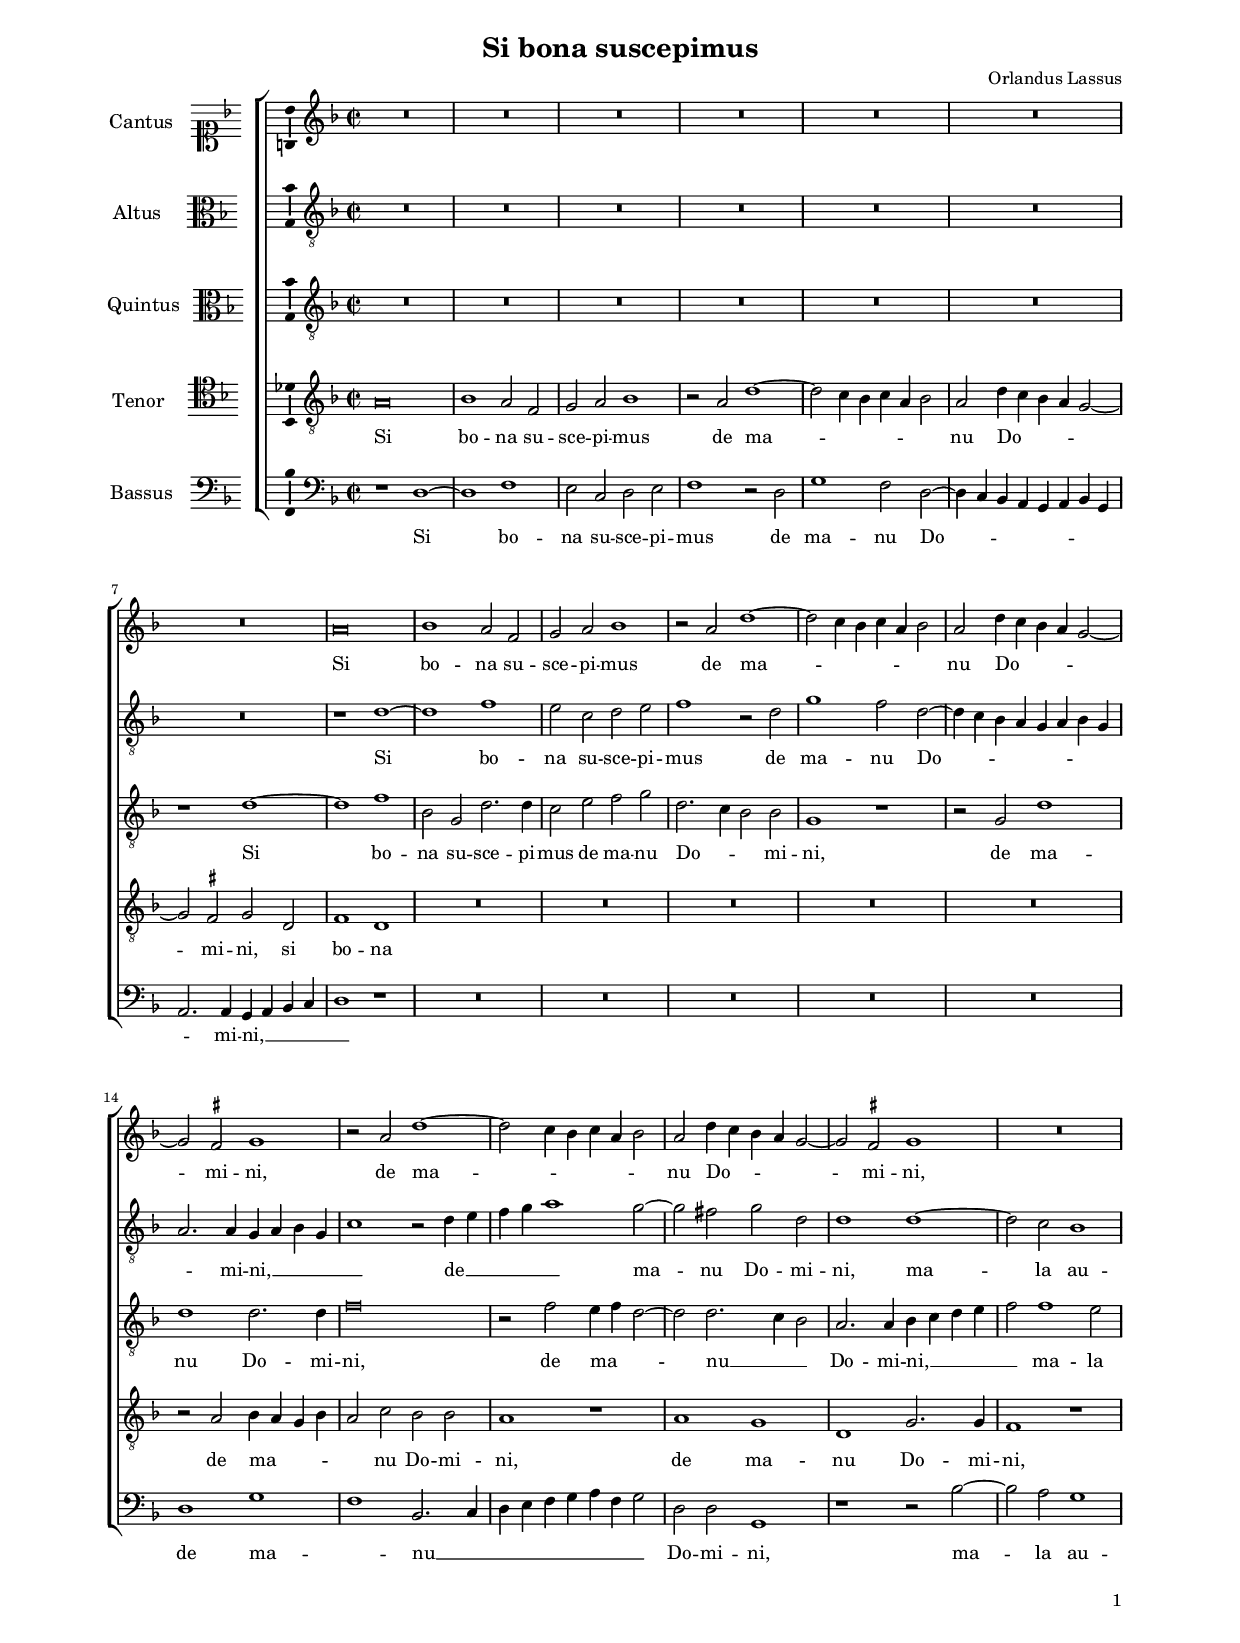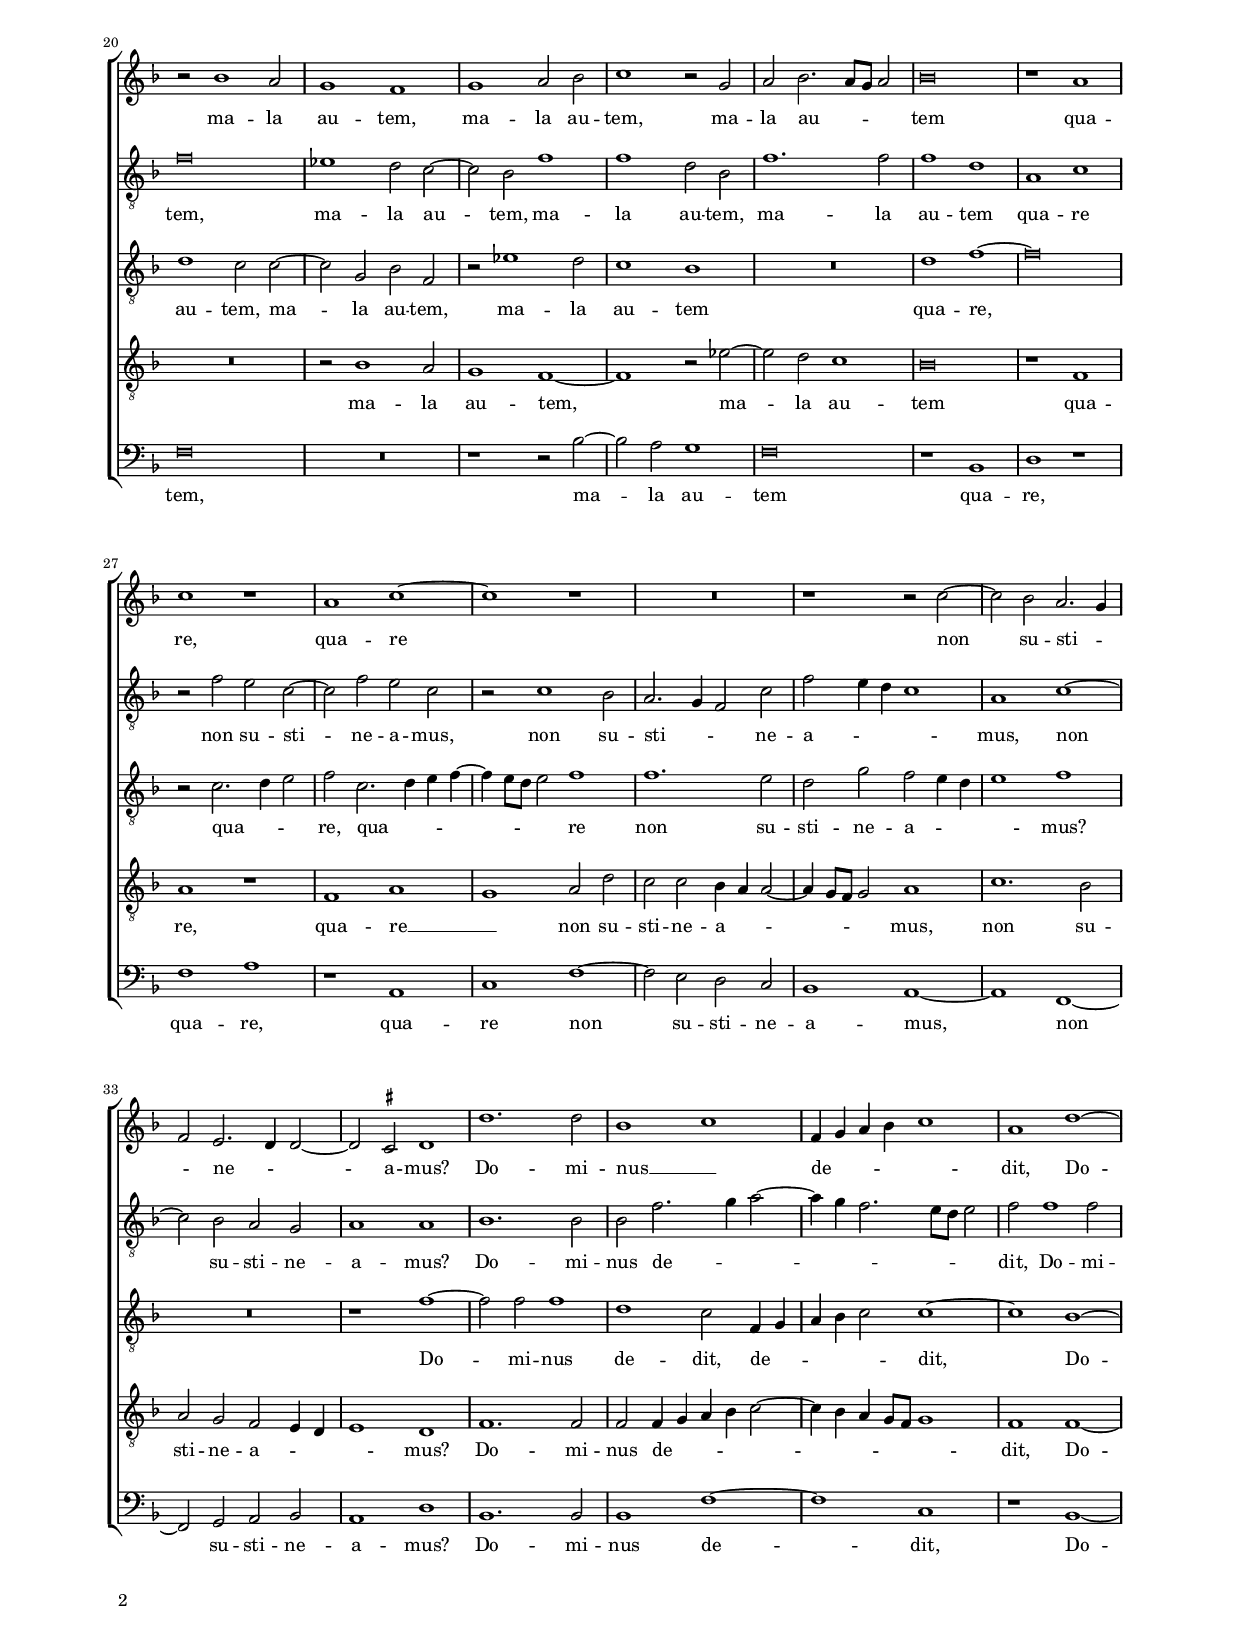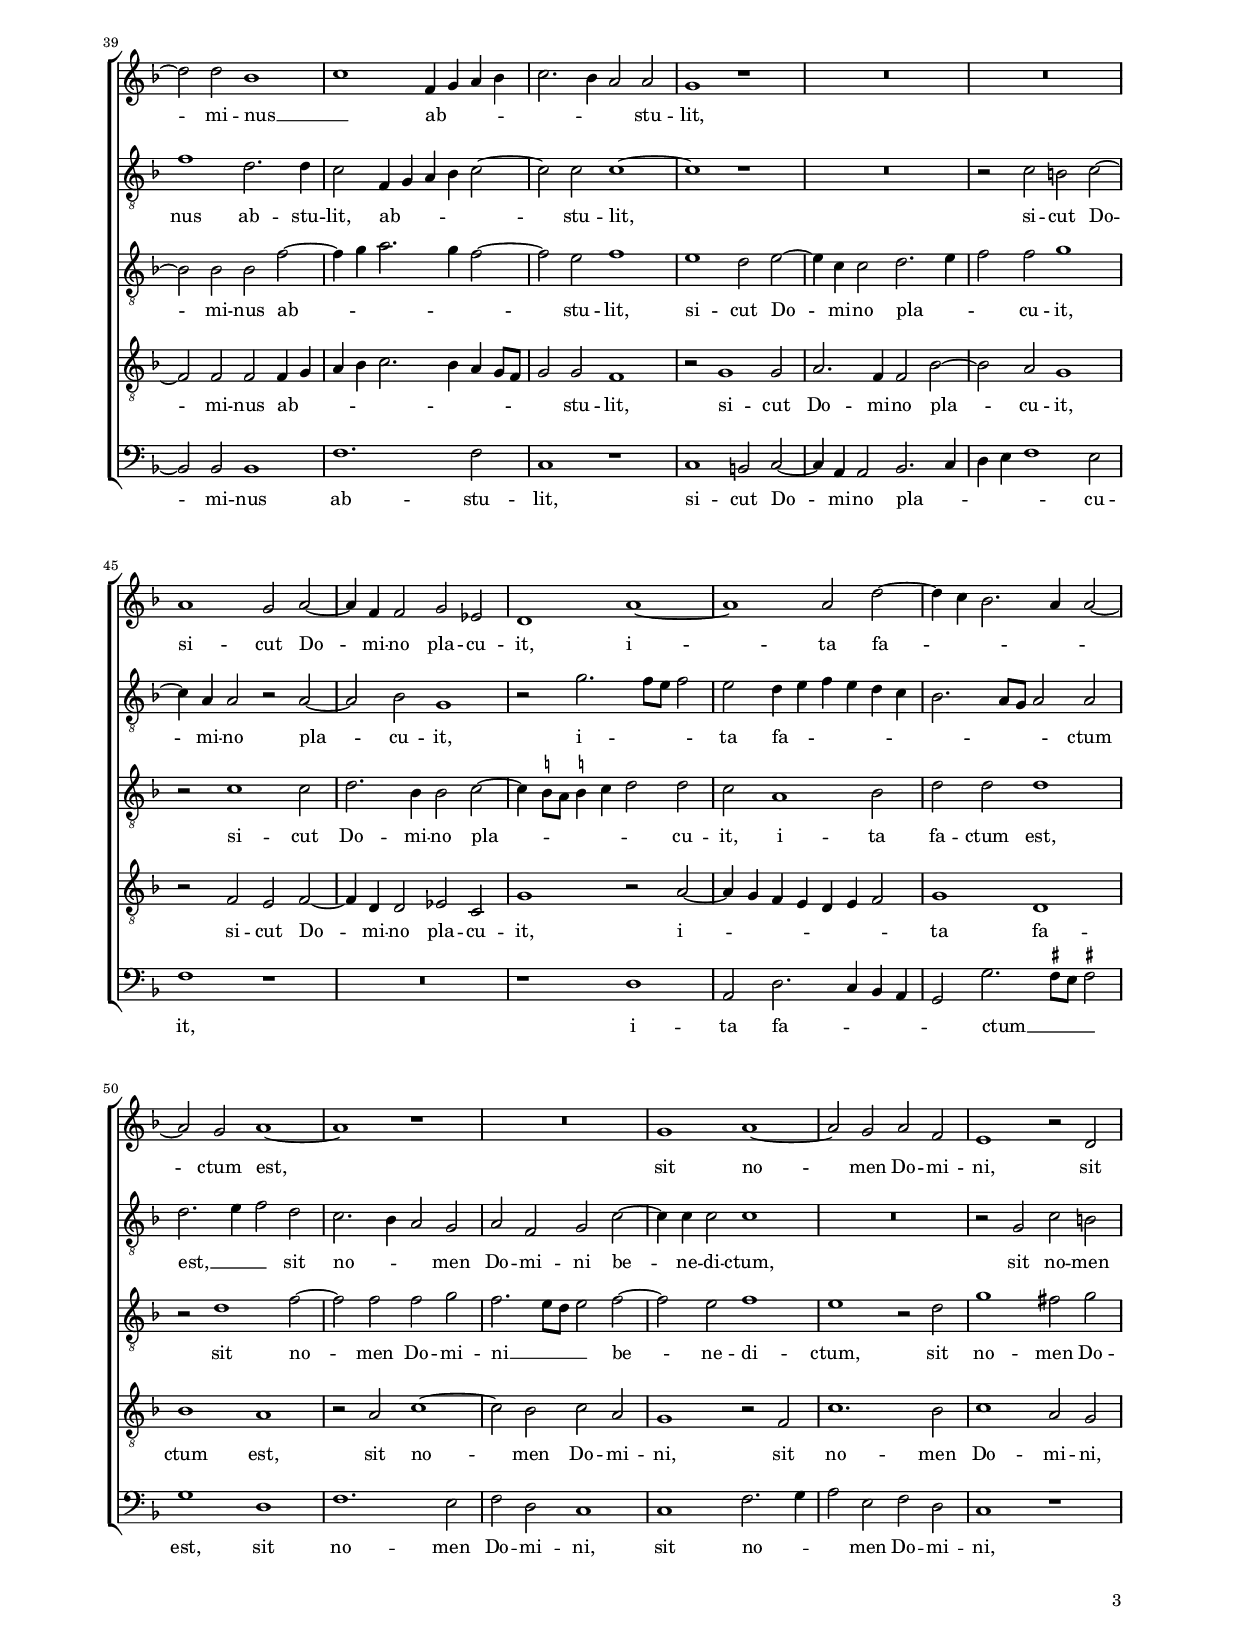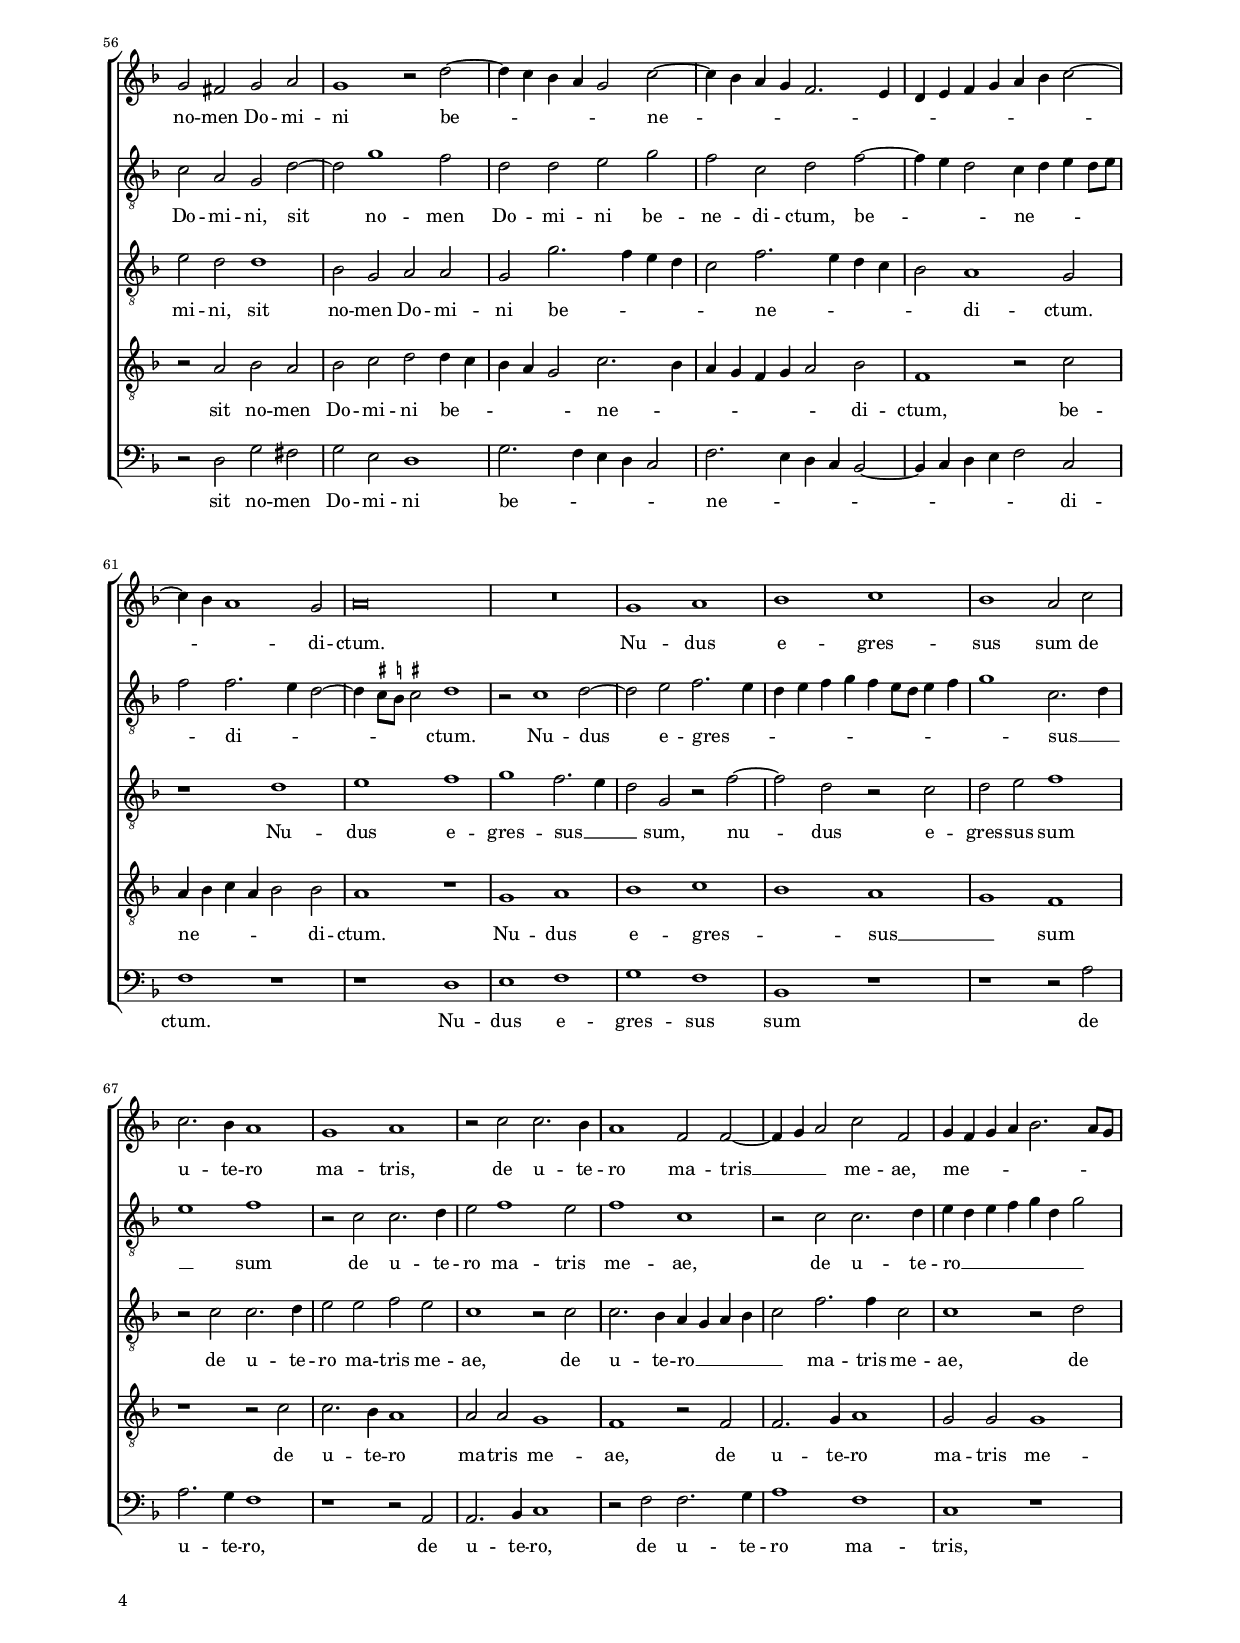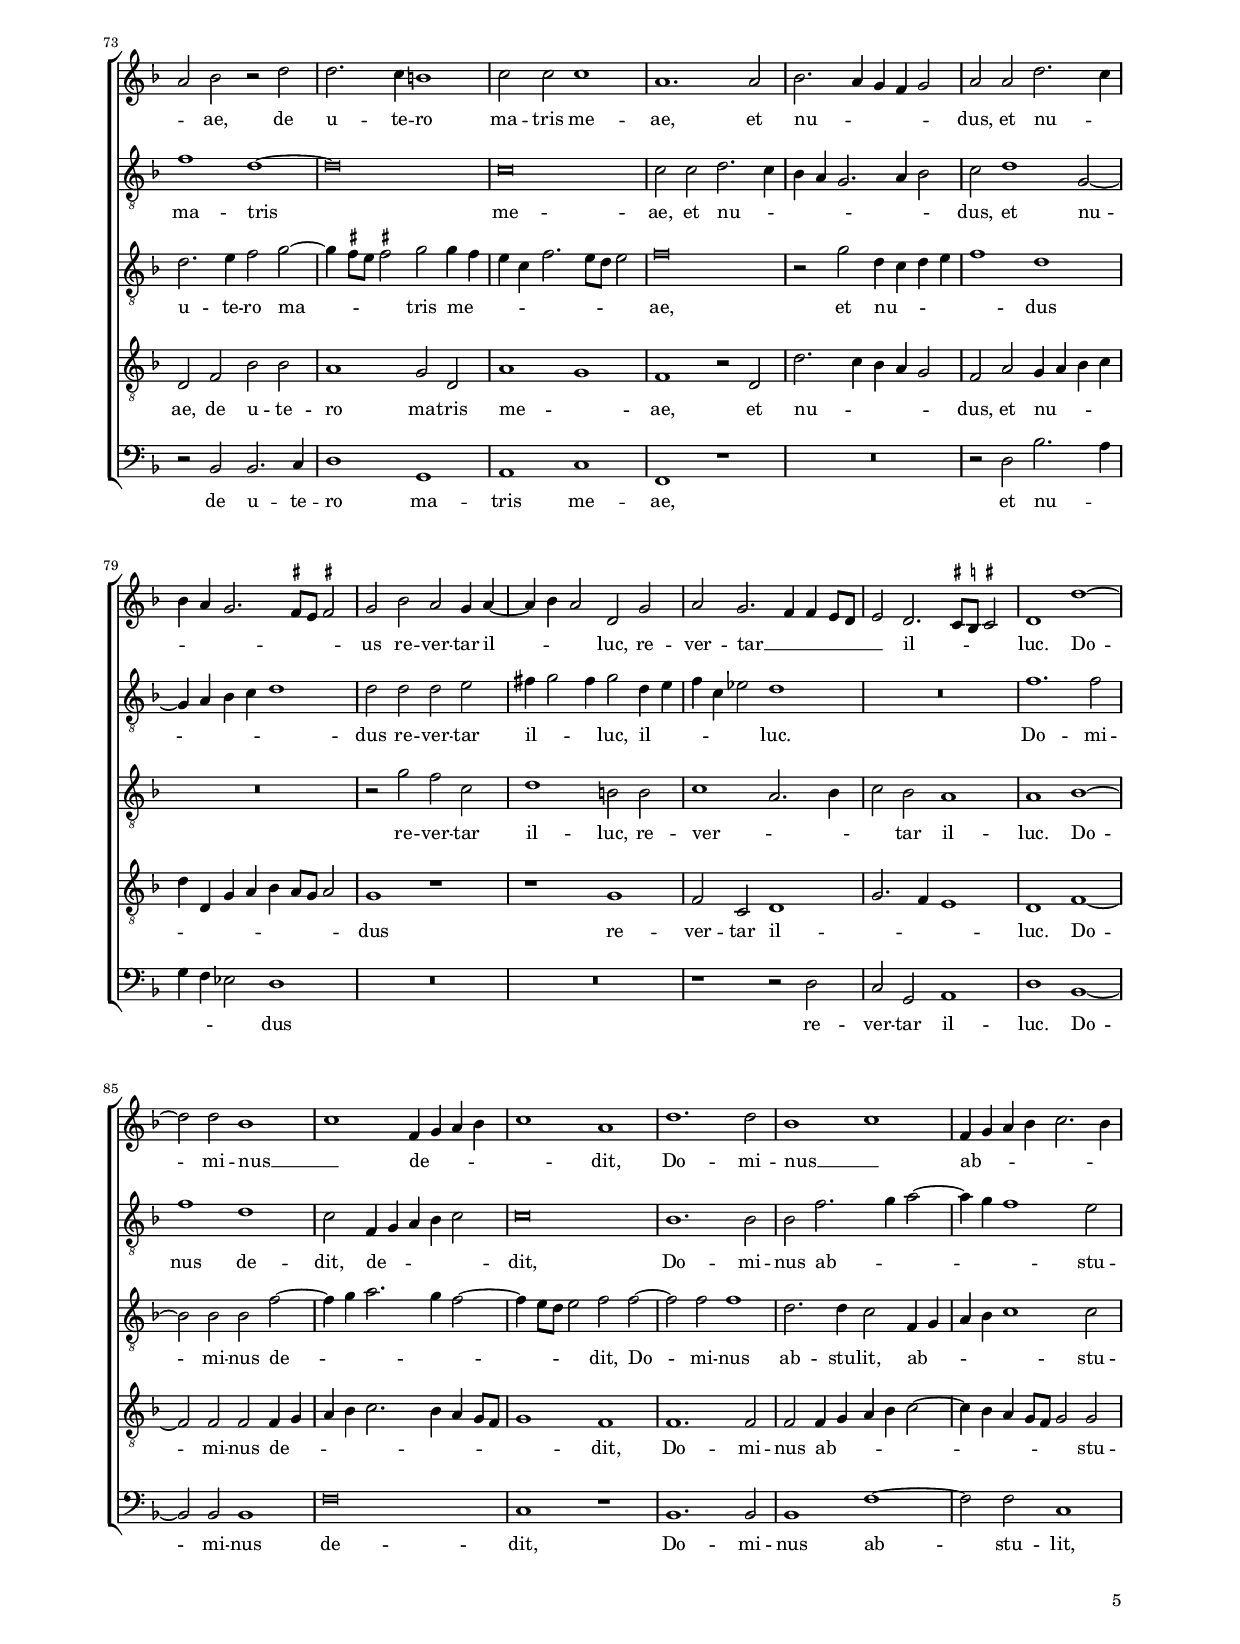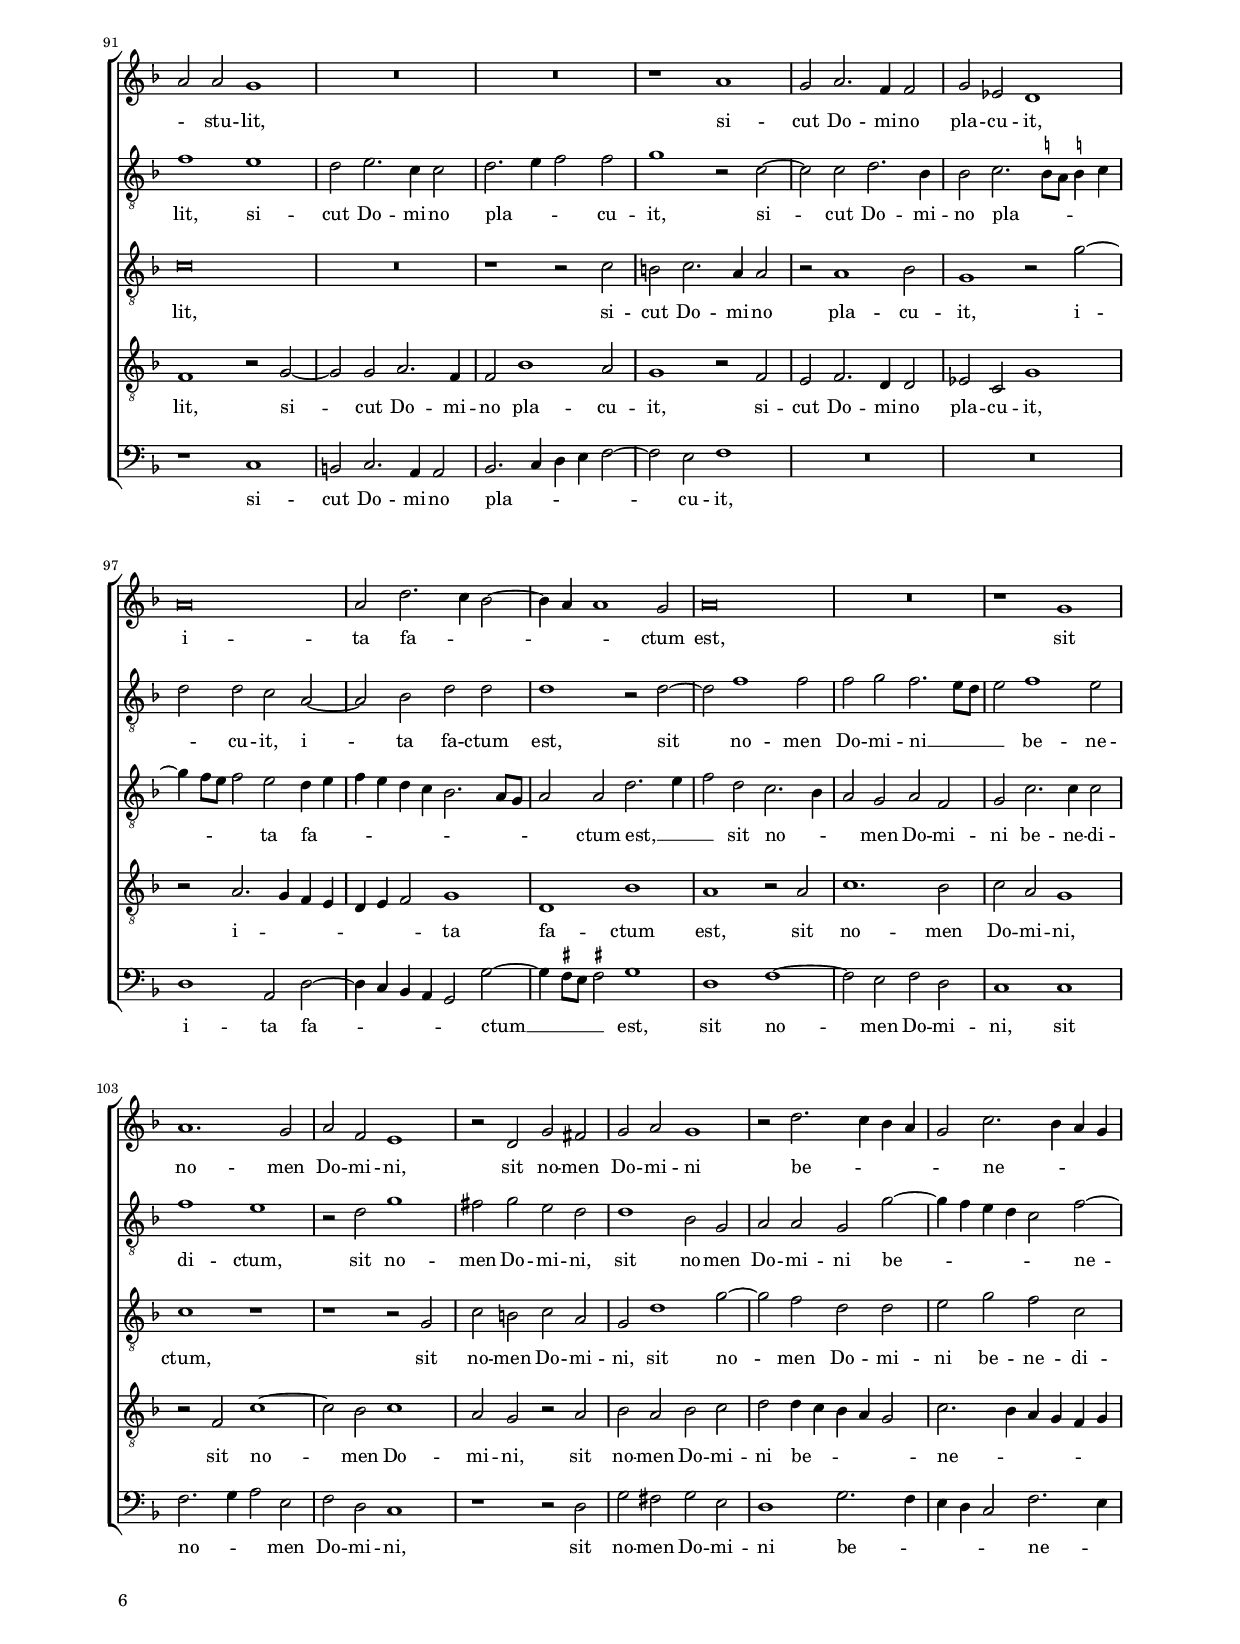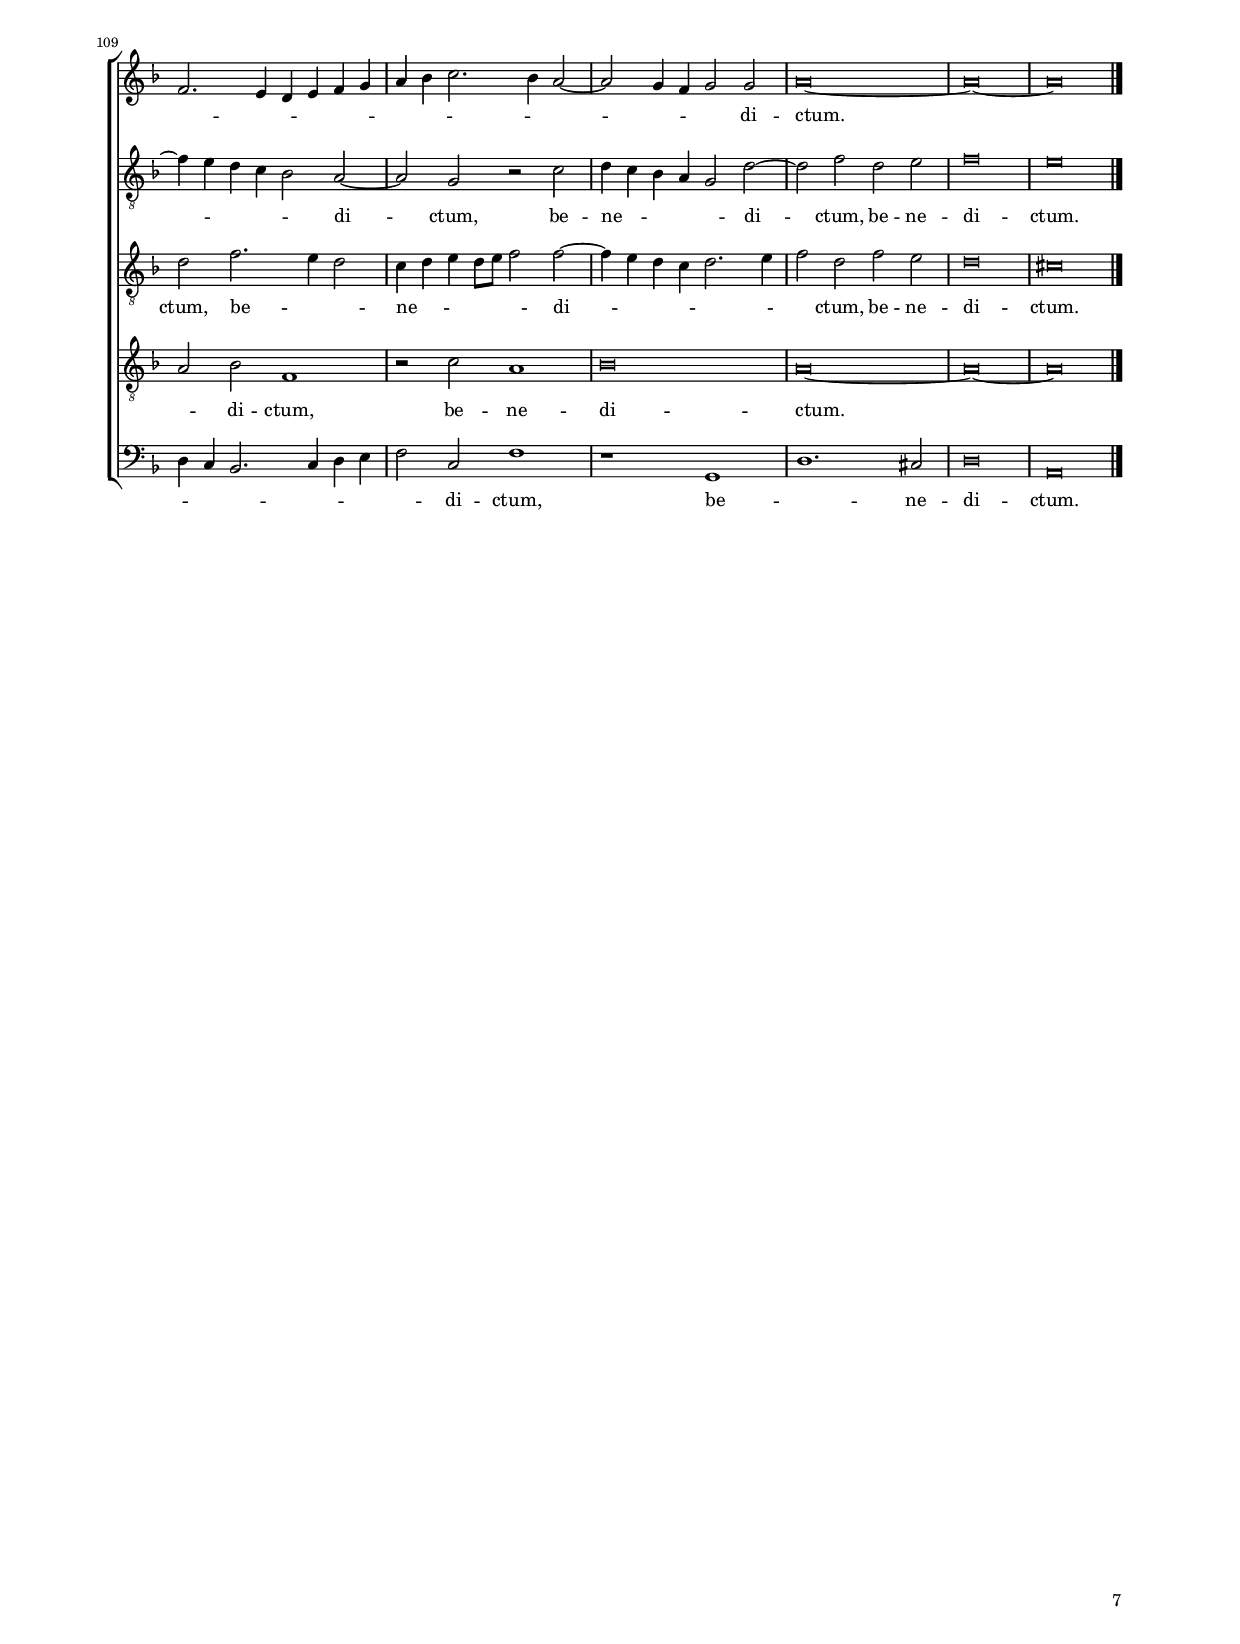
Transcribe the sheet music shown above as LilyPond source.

\header
{
  title="Si bona suscepimus"
  composer="Orlandus Lassus"
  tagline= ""
}

\version "2.20.0"
\language deutsch
#(set-global-staff-size 15)
% #(set-default-paper-size "letter")
#(ly:set-option 'point-and-click #f)


\paper
	{
	top-margin = 1.8 \cm
	bottom-margin = 1.2 \cm
	left-margin = 2 \cm
	right-margin = 2 \cm
	ragged-bottom = ##f
	ragged-last-bottom = ##t
	print-page-number = ##f
	system-system-spacing = #'((basic-distance . 17) (minimum-distance . 14) (padding . 7) (strechability . 150))
    oddFooterMarkup=\markup   \fill-line { "" \fromproperty #'page:page-number-string }
    evenFooterMarkup=\markup  \fill-line { \fromproperty #'page:page-number-string "" }
    last-bottom-spacing = #'((basic-distance . 12) (minimum-distance . 7) (padding . 4))
%	systems-per-page = 3
%   page-count = 3
%	min-systems-per-page = 3
%	print-all-headers = ##t
%	print-first-page-number = ##t
%	first-page-number = 1
	}

	
global = {
	\key f \major
	\time 2/2 \set Score.measureLength = #(ly:make-moment 2/1)
    \set Score.tempoHideNote = ##t
    \tempo 2 = 90
    \skip 1*2*114 \bar "|."
	}

	ficta = { \once \set suggestAccidentals = ##t }

	forget = #(define-music-function (music) (ly:music?) #{
		\accidentalStyle forget
		$music
		\accidentalStyle default
		#})


incipitcantus = \markup { \score {
	{
	\set Staff.instrumentName = \markup { \fontsize #1 "Cantus" }
	\key f \major
	\clef soprano
	s4 \bar ""
	}
	\layout  {
	raggedright = ##t
	indent = 1.6 \cm
	line-width = 2.2\cm
	\context { \Staff \remove Time_signature_engraver }
	\override Staff.Clef.Y-extent = #'(0 . 0)
	}} \hspace #1 }

      
incipitaltus = \markup { \score {
	{
	\set Staff.instrumentName = \markup { \fontsize #1 "Altus" }
	\key f \major
	\clef alto
	s4 \bar ""
	}
	\layout  {
	raggedright = ##t
	indent = 1.6 \cm
	line-width = 2.2\cm
	\context { \Staff \remove Time_signature_engraver }
	\override Staff.Clef.Y-extent = #'(0 . 0)
	}} \hspace #1 }

      
incipitquintus = \markup { \score {
	{
	\set Staff.instrumentName = \markup { \fontsize #1 "Quintus" }
	\key f \major
	\clef alto
	s4 \bar ""
	}
	\layout  {
	raggedright = ##t
	indent = 1.6 \cm
	line-width = 2.2\cm
	\context { \Staff \remove Time_signature_engraver }
	\override Staff.Clef.Y-extent = #'(0 . 0)
	}} \hspace #1 }


incipittenor = \markup { \score {
	{
	\set Staff.instrumentName = \markup { \fontsize #1 "Tenor" }
	\key f \major
	\clef tenor
	s4 \bar ""
	}
	\layout  {
	raggedright = ##t
	indent = 1.6 \cm
	line-width = 2.2\cm
	\context { \Staff \remove Time_signature_engraver }
	\override Staff.Clef.Y-extent = #'(0 . 0)
	}} \hspace #1 }
      
  
      
incipitbassus = \markup { \score {
	{
	\set Staff.instrumentName = \markup { \fontsize #1 "Bassus" }
	\key f \major
	\clef bass
	s4 \bar ""
	}
	\layout  {
	raggedright = ##t
	indent = 1.6 \cm
	line-width = 2.2\cm
	\context { \Staff \remove Time_signature_engraver }
	\override Staff.Clef.Y-extent = #'(0 . 0)
	}} \hspace #1 }


cantus =  \relative c''
	{
	R\breve
	R\breve
	R\breve
	R\breve
%5
	R\breve |
	R\breve
	R\breve
	a\breve
	b1 a2 f
%10
	g2 a b1 |
	r2 a d1~
	d2 c4 b c a b2
	a2 d4 c b a g2~
	g2 \ficta fis g1
%15
	r2 a d1~ |
	d2 c4 b c a b2
	a2 d4 c b a g2~
	g2 \ficta fis g1
	R\breve
%20
	r2 b1 a2 |
	g1 f
	g1 a2 b
	c1 r2 g
	a2 b2. a8 g a2
%25
	b\breve |
	r1 a
	c1 r
	a1 c~
	c1 r
%30
	R\breve |
	r1 r2 c~
	c2 b a2. g4
	f2 e2. d4 d2~
	d2 \ficta cis d1
%35
	d'1. d2 |
	b1 c
	f,4 g a b c1
	a1 d~
	d2 d b1
%40
	c1 f,4 g a b |
	c2. b4 a2 a
	g1 r
	R\breve
	R\breve
%45
	a1 g2 a~ |
	a4 f4 f2 g es
	d1 a'~
	a1 a2 d~
	d4 c b2. a4 a2~
%50
	a2 g a1~ |
	a1 r
	R\breve
	g1 a~
	a2 g a f
%55
	e1 r2 d |
	g2 fis g a
	g1 r2 d'~
	d4 c b a g2 c~
	c4 b a g f2. e4
%60
	d4 e f g a b c2~ |
	c4 b a1 g2
	a\breve
	R\breve
	g1 a
%65
	b1 c |
	b1 a2 c
	c2. b4 a1
	g1 a
	r2 c c2. b4
%70
	a1 f2 f~ |
	f4 g a2 c f,
	g4 f g a b2. a8 g
	a2 b r d
	d2. c4 h1
%75
	c2 c c1 |
	a1. a2
	b2. a4 g f g2
	a2 a d2. c4
	b4 a g2. \ficta fis8 e \ficta fis!2
%80
	g2 b a g4 a~ |
	a4 b a2 d, g
	a2 g2. f4 f e8 d
	e2 d2. \ficta cis8 \ficta h \ficta cis!2
	d1 d'~
%85
	d2 d b1 |
	c1 f,4 g a b
	c1 a
	d1. d2
	b1 c
%90
	f,4 g a b c2. b4 |
	a2 a g1
	R\breve
	R\breve
	r1 a
%95
	g2 a2. f4 f2 |
	g2 es d1
	a'\breve
	a2 d2. c4 b2~
	b4 a a1 g2
%100
	a\breve |
	R\breve
	r1 g
	a1. g2
	a2 f e1
%105
	r2 d g fis |
	g2 a g1
	r2 d'2. c4 b a
	g2 c2. b4 a g
	f2. e4 d e f g
%110
	a4 b c2. b4 a2~ |
	a2 g4 f g2 g
	a\breve~
    a\breve~
    a\breve |
	}


altus =  \relative c'
    {
	R\breve
	R\breve
	R\breve
	R\breve
%5
	R\breve |
	R\breve
	R\breve
	r1 d~
	d1 f
%10
	e2 c d e |
	f1 r2 d
	g1 f2 d~
	d4 c b a g a b g
	a2. a4 g a b g
%15
	c1 r2 d4 e |
	f4 g a1 g2~
	g2 fis g d
	d1 d~
	d2 c b1
%20
	f'\breve |
	es1 d2 c~
	c2 b f'1
	f1 d2 b
	f'1. f2
%25
	f1 d |
	a1 c
	r2 f e c~
	c2 f e c
	r2 c1 b2
%30
	a2. g4 f2 c' |
	f2 e4 d c1
	a1 c~
	c2 b a g
	a1 a
%35
	b1. b2 |
	b2 f'2. g4 a2~
	a4 g f2. e8 d e2
	f2 f1 f2
	f1 d2. d4
%40
	c2 f,4 g a b c2~ |
	c2 c c1~
	c1 r
	R\breve
	r2 c h c~
%45
	c4 a a2 r a~ |
	a2 b g1
	r2 g'2. f8 e f2
	e2 d4 e f e d c
	b2. a8 g a2 a
%50
	d2. e4 f2 d |
	c2. b4 a2 g
	a2 f g c~
	c4 c c2 c1
	R\breve
%55
	r2 g c h |
	c2 a g d'2~
	d2 g1 f2
	d2 d e g
	f2 c d f~
%60
	f4 e d2 c4 d e d8 e |
	f2 f2. e4 d2~
	d4 \ficta cis8 \ficta h \ficta cis!2 d1
	r2 c1 d2~
	d2 e f2. e4
%65
	d4 e f g f e8 d e4 f |
	g1 c,2. d4
	e1 f
	r2 c c2. d4
	e2 f1 e2
%70
	f1 c |
	r2 c c2. d4
	e4 d e f g d g2
	f1 d~
	d\breve
%75
	c\breve |
	c2 c d2. c4
	b4 a g2. a4 b2
	c2 d1 g,2~
	g4 a b c d1
%80
	d2 d d e |
	fis4 g2 fis4 g2 d4 e
	f4 c es2 d1
	R\breve
	f1. f2
%85
	f1 d |
	c2 f,4 g a b c2
	c\breve
	b1. b2
	b2 f'2. g4 a2~
%90
	a4 g f1 e2 |
	f1 e
	d2 e2. c4 c2
	d2. e4 f2 f
	g1 r2 c,~
%95
	c2 c d2. b4 |
	b2 c2. \stemDown \ficta h8 a \stemNeutral \ficta h!4 c
	d2 d c a~
	a2 b d d
	d1 r2 d~
%100
	d2 f1 f2 |
	f2 g f2. e8 d
	e2 f1 e2
	f1 e
	r2 d g1
%105
	fis2 g e d |
	d1 b2 g
	a2 a g g'~
	g4 f e d c2 f~
	f4 e d c b2 a~
%110
	a2 g r c |
	d4 c b a g2 d'~
	d2 f d e
	f\breve
	e\breve |
	}


quintus =  \relative c'
	{
	R\breve
	R\breve
	R\breve
	R\breve
%5
	R\breve |
	R\breve
	r1 d~
	d1 f
	b,2 g d'2. d4
%10
	c2 e f g |
	d2. c4 b2 b
	g1 r
	r2 g d'1
	d1 d2. d4
%15
	f\breve |
	r2 f e4 f d2~
	d2 d2. c4 b2
	a2. a4 b4 c d e
	f2 f1 e2
%20
	d1 c2 c~ |
	c2 g b f
	r2 es'1 d2
	c1 b
	R\breve
%25
	d1 f~ |
	f\breve
	r2 c2. d4 e2
	f2 c2. d4 e f~
	f4 e8 d e2 f1
%30
	f1. e2 |
	d2 g f e4 d
	e1 f
	R\breve
	r1 f~
%35
	f2 f f1 |
	d1 c2 f,4 g
	a4 b c2 c1~
	c1 b~
	b2 b b f'2~
%40
	f4 g a2. g4 f2~ |
	f2 e f1
	e1 d2 e~
	e4 c c2 d2. e4
	f2 f g1
%45
	r2 c,1 c2 |
	d2. b4 b2 c~
	c4 \stemDown \ficta h8 a \stemNeutral \ficta h!4 c d2 d
	c2 a1 b2
	d2 d d1
%50
	r2 d1 f2~ |
	f2 f f g
	f2. e8 d e2 f~
	f2 e f1
	e1 r2 d
%55
	g1 fis2 g |
	e2 d d1
	b2 g a a
	g2 g'2. f4 e d
	c2 f2. e4 d c
%60
	b2 a1 g2 |
	r1 d'
	e1 f
	g1 f2. e4
	d2 g, r f'~
%65
	f2 d r c |
	d2 e f1
	r2 c c2. d4
	e2 e f e
	c1 r2 c
%70
	c2. b4 a g a b |
	c2 f2. f4 c2
	c1 r2 d
	d2. e4 f2 g~
	g4 \ficta fis8 e \ficta fis!2 g2 g4 \forget f
%75
	e4 c f2. e8 d e2 |
	f\breve
	r2 g d4 c d e
	f1 d
	R\breve
%80
	r2 g f c |
	d1 h2 h
	c1 a2. b4
	c2 b a1
	a1 b~
%85
	b2 b b f'~ |
	f4 g a2. g4 f2~
	f4 e8 d e2 f f~
	f2 f f1
	d2. d4 c2 f,4 g
%90
	a4 b c1 c2 |
	c\breve
	R\breve
	r1 r2 c
	h2 c2. a4 a2
%95
	r2 a1 b2 |
	g1 r2 g'~
	g4 f8 e f2 e d4 e
	f4 e d c b2. a8 g
	a2 a d2. e4
%100
	f2 d c2. b4 |
	a2 g a f
	g2 c2. c4 c2
	c1 r
	r1 r2 g
%105
	c2 h c a |
	g2 d'1 g2~
	g2 f d d
	e2 g f c
	d2 f2. e4 d2
%110
	c4 d e d8 e f2 f~ |
	f4 e d c d2. e4
	f2 d f e
	d\breve
	cis\breve |
	}


tenor  =  \relative c'
	{
	a\breve
	b1 a2 f
	g2 a b1
	r2 a d1~
%5
	d2 c4 b c a b2 |
	a2 d4 c b a g2~
	g2 \ficta fis g d
	f1 d
	R\breve
%10
	R\breve |
	R\breve
	R\breve
	R\breve
	r2 a' b4 a g b
%15
	a2 c b b |
	a1 r
	a1 g
	d1 g2. g4
	f1 r
%20
	R\breve |
	r2 b1 a2
	g1 f~
	f1 r2 es'~
	es2 d c1
%25
	b\breve |
	r1 f
	a1 r
	f1 a
	g1 a2 d
%30
	c2 c b4 a a2~ |
	a4 g8 f g2 a1
	c1. b2
	a2 g f e4 d
	e1 d
%35
	f1. f2 |
	f2 f4 g a b c2~
	c4 b a g8 f g1
	f1 f~
	f2 f f f4 g
%40
	a4 b c2. b4 a g8 f |
	g2 g f1
	r2 g1 g2
	a2. f4 f2 b~
	b2 a g1
%45
	r2 f e f~ |
	f4 d d2 es c
	g'1 r2 a~
	a4 g f e d e f2
	g1 d
%50
	b'1 a |
	r2 a c1~
	c2 b c a
	g1 r2 f
	c'1. b2
%55
	c1 a2 g |
	r2 a b a
	b2 c d d4 c
	b4 a g2 c2. b4
	a4 g f g a2 b
%60
	f1 r2 c' |
	a4 b c a b2 b
	a1 r
	g1 a
	b1 c
%65
	b1 a |
	g1 f
	r1 r2 c'
	c2. b4 a1
	a2 a g1
%70
	f1 r2 f |
	f2. g4 a1
	g2 g g1
	d2 f b b
	a1 g2 d
%75
	a'1 g |
	f1 r2 d
	d'2. c4 b a g2
	f2 a g4 a b c
	d4 d, g a b4 a8 g a2
%80
	g1 r |
	r1 g
	f2 c d1
	g2. f4 e1
	d1 f~
%85
	f2 f f f4 g |
	a4 b c2. b4 a g8 f
	g1 f
	f1. f2
	f2 f4 g a b c2~
%90
	c4 b a g8 f g2 g |
	f1 r2 g~
	g2 g a2. f4
	f2 b1 a2
	g1 r2 f
%95
	e2 f2. d4 d2 |
	es2 c g'1
	r2 a2. g4 f e
	d4 e f2 g1
	d1 b'
%100
	a1 r2 a |
	c1. b2
	c2 a g1
	r2 f c'1~
	c2 b c1
%105
	a2 g r a |
	b2 a b c
	d2 d4 c b a g2
	c2. b4 a g f g
	a2 b f1
%110
	r2 c' a1 |
	b\breve
	a\breve~
    a\breve~
    a\breve |
	}


bassus  =  \relative c
	{
	r1 d~
	d1 f
	e2 c d e
	f1 r2 d
%5
	g1 f2 d~ |
	d4 c b a g a b g
	a2. a4 g a b c
	d1 r
	R\breve
%10
	R\breve |
	R\breve
	R\breve
	R\breve
	d1 g
%15
	f1 b,2. c4 |
	d4 e f g a f g2
	d2 d g,1
	r1 r2 b'~
	b2 a g1
%20
	f\breve |
	R\breve
	r1 r2 b~
	b2 a g1
	f\breve
%25
	r1 b, |
	d1 r
	f1 a
	r1 a,
	c1 f~
%30
	f2 e d c |
	b1 a~
	a1 f~
	f2 g a b
	a1 d
%35
	b1. b2 |
	b1 f'~
	f1 c
	r1 b~
	b2 b b1
%40
	f'1. f2 |
	c1 r
	c1 h2 c~
	c4 a a2 b2. c4
	d4 e f1 e2
%45
	f1 r |
	R\breve
	r1 d
	a2 d2. c4 b a
	g2 g'2. \ficta fis8 e \ficta fis!2
%50
	g1 d |
	f1. e2
	f2 d c1
	c1 f2. g4
	a2 e f d
%55
	c1 r |
	r2 d g fis
	g2 e d1
	g2. f4 e d c2
	f2. e4 d c b2~
%60
	b4 c d e f2 c |
	f1 r
	r1 d
	e1 f
	g1 f
%65
	b,1 r |
	r1 r2 a'
	a2. g4 f1
	r1 r2 a,
	a2. b4 c1
%70
	r2 f f2. g4 |
	a1 f
	c1 r
	r2 b b2. c4
	d1 g,
%75
	a1 c |
	f,1 r
	R\breve
	r2 d' b'2. a4
	g4 f es2 d1
%80
	R\breve |
	R\breve
	r1 r2 d
	c2 g a1
	d1 b~
%85
	b2 b b1 |
	f'\breve
	c1 r
	b1. b2
	b1 f'~
%90
	f2 f c1 |
	r1 c
    h2 c2. a4 a2
    b2. c4 d4 e f2~
    f2 e2 f1
%95
	R\breve |
	R\breve
    d1 a2 d~
    d4 c b a g2 g'~
    g4 \ficta fis8 e \ficta fis!2 g1
%100
	d1 f~ |
    f2 e2 f2 d
    c1 c
	f2. g4 a2 e
	f2 d c1
%105
	r1 r2 d |
    g2 fis g2 e
    d1 g2. f4
    e4 d c2 f2. e4
    d4 c b2. c4 d e
%110
	f2 c f1 |
	r1 g,1
	d'1. cis2
	d\breve
	a\breve |
	}


lyricscantus = \lyricmode {
	Si bo -- na su -- sce -- pi -- mus de ma -- _ _ _ _ _ nu Do -- _ _ _ _ mi -- ni,
    de ma -- _ _ _ _ _ nu Do -- _ _ _ _ mi -- ni,
    ma -- la au -- tem,
    ma -- la au -- tem,
    ma -- la au -- _ _ _ tem
    qua -- re,
    qua -- re non su -- sti -- _ _ ne -- _ _ a -- mus?
    Do -- mi -- nus __ _ de -- _ _ _ _ dit,
    Do -- mi -- nus __ _ ab -- _ _ _ _ _ _ stu -- lit,
    si -- cut Do -- mi -- no pla -- cu -- it,
    i -- ta fa -- _ _ _ _ ctum est,
    sit no -- men Do -- mi -- ni,
    sit no -- men Do -- mi -- ni be -- _ _ _ _ ne -- _ _ _ _ _ _ _ _ _ _ _ _ _ _ di -- ctum.
    Nu -- dus e -- gres -- sus sum
    de u -- te -- ro ma -- tris,
    de u -- te -- ro ma -- tris __ _ _ me -- ae,
    me -- _ _ _ _ _ _ _ ae,
    de u -- te -- ro ma -- tris me -- ae,
    et nu -- _ _ _ _ dus,
    et nu -- _ _ _ _ _ _ _ us re -- ver -- tar il -- _ _ luc,
    re -- ver -- tar __ _ _ _ _ _ il -- _ _ _ luc.
    Do -- mi -- nus __ _ de -- _ _ _ _ dit,
    Do -- mi -- nus __ _ ab -- _ _ _ _ _ _ stu -- lit,
    si -- cut Do -- mi -- no pla -- cu -- it,
    i -- ta fa -- _ _ _ _ ctum est,
    sit no -- men Do -- mi -- ni,
    sit no -- men Do -- mi -- ni be -- _ _ _ _ ne -- _ _ _ _ _ _ _ _ _ _ _ _ _ _ _ _ _ di -- ctum.
	}


lyricsaltus = \lyricmode {
	Si bo -- na su -- sce -- pi -- mus de ma -- nu Do -- _ _ _ _ _ _ _ _ mi -- ni, __ _ _ _ _
    de __ _ _ _ _ ma -- nu Do -- mi -- ni,
    ma -- la au -- tem,
    ma -- la au -- tem,
    ma -- la au -- tem,
    ma -- la au -- tem
    qua -- re non su -- sti -- ne -- a -- mus,
    non su -- sti -- _ _ ne -- a -- _ _ _ mus,
    non su -- sti -- ne -- a -- mus?
    Do -- mi -- nus de -- _ _ _ _ _ _ _ dit,
    Do -- mi -- nus ab -- stu -- lit,
    ab -- _ _ _ _ stu -- lit,
    si -- cut Do -- mi -- no pla -- cu -- it,
    i -- _ _ _ ta fa -- _ _ _ _ _ _ _ _ _ ctum est, __ _ _
    sit no -- _ _ men Do -- mi -- ni be -- ne -- di -- ctum,
    sit no -- men Do -- mi -- ni,
    sit no -- men Do -- mi -- ni be -- ne -- di -- ctum,
    be -- _ _ ne -- _ _ _ _ _ di -- _ _ _ _ _ ctum.
    Nu -- dus e -- gres -- _ _ _ _ _ _ _ _ _ _ _ sus __ _ _ sum
    de u -- te -- ro ma -- tris me -- ae,
    de u -- te -- ro __ _ _ _ _ _ _ ma -- tris me -- ae,
    et nu -- _ _ _ _ _ _ dus,
    et nu -- _ _ _ _ dus re -- ver -- tar il -- _ _ luc,
    il -- _ _ _ _ luc.
    Do -- mi -- nus de -- dit,
    de -- _ _ _ _ dit,
    Do -- mi -- nus ab -- _ _ _ _ stu -- lit,
    si -- cut Do -- mi -- no pla -- _ _ cu -- it,
    si -- cut Do -- mi -- no pla -- _ _ _ _ _ cu -- it,
    i -- ta fa -- ctum est,
    sit no -- men Do -- mi -- ni __ _ _ _  be -- ne -- di -- ctum,
    sit no -- men Do -- mi -- ni,
    sit no -- men Do -- mi -- ni be -- _ _ _ _ ne -- _ _ _ _ di -- ctum,
    be -- ne -- _ _ _ _ di -- ctum,
    be -- ne -- di -- ctum.
	}


lyricsquintus = \lyricmode {
	Si bo -- na su -- sce -- pi -- mus de ma -- nu Do -- _ _ mi -- ni,
    de ma -- nu Do -- mi -- ni,
    de ma -- _ _ nu __ _ _ Do -- mi -- ni, __ _ _ _ _
    ma -- la au -- tem,
    ma -- la au -- tem,
    ma -- la au -- tem
    qua -- re,
    qua -- _ _ re,
    qua -- _ _ _ _ _ _ re non su -- sti -- ne -- a -- _ _ _ mus?
    Do -- mi -- nus de -- dit,
    de -- _ _ _ _ dit,
    Do -- mi -- nus ab -- _ _ _ _ stu -- lit,
    si -- cut Do -- mi -- no pla -- _ _ cu -- it,
    si -- cut Do -- mi -- no pla -- _ _ _ _ _ cu -- it,
    i -- ta fa -- ctum est,
    sit no -- men Do -- mi -- ni __ _ _ _ be -- ne -- di -- ctum,
    sit no -- men Do -- mi -- ni,
    sit no -- men Do -- mi -- ni be -- _ _ _ _ ne -- _ _ _ _ di -- ctum.
    Nu -- dus e -- gres -- sus __ _ _ sum,
    nu -- dus e -- gres -- sus sum
    de u -- te -- ro ma -- tris me -- ae,
    de u -- te -- ro __ _ _ _ _ ma -- tris me -- ae,
    de u -- te -- ro ma -- _ _ _ tris me -- _ _ _ _ _ _ _ ae,
    et nu -- _ _ _ _ dus re -- ver -- tar il -- luc,
    re -- ver -- _ _ _ tar il -- luc.
    Do -- mi -- nus de -- _ _ _ _ _ _ _ dit,
    Do -- mi -- nus ab -- stu -- lit,
    ab -- _ _ _ _ stu -- lit,
    si -- cut Do -- mi -- no pla -- cu -- it,
    i -- _ _ _ ta fa -- _ _ _ _ _ _ _ _ _ ctum est, __ _ _
    sit no -- _ _ men Do -- mi -- ni be -- ne -- di -- ctum,
    sit no -- men Do -- mi -- ni,
    sit no -- men Do -- mi -- ni be -- ne -- di -- ctum,
    be -- _ _ ne -- _ _ _ _ _ di -- _ _ _ _ _ _ ctum,
    be -- ne -- di -- ctum.
	}


lyricstenor = \lyricmode {
	Si bo -- na su -- sce -- pi -- mus de ma -- _ _ _ _ _ nu Do -- _ _ _ _ mi -- ni,
    si bo -- na 
    de ma -- _ _ _ _ nu Do -- mi -- ni,
    de ma -- nu Do -- mi -- ni,
    ma -- la au -- tem,
    ma -- la au -- tem
    qua -- re,
    qua -- re __ _ non su -- sti -- ne -- a -- _ _ _ _ _ mus,
    non su -- sti -- ne -- a -- _ _ _ mus?
    Do -- mi -- nus de -- _ _ _ _ _ _ _ _ _ dit,
    Do -- mi -- nus ab -- _ _ _ _ _ _ _ _ _ stu -- lit,
    si -- cut Do -- mi -- no pla -- cu -- it,
    si -- cut Do -- mi -- no pla -- cu -- it,
    i -- _ _ _ _ _ _ ta fa -- ctum est,
    sit no -- men Do -- mi -- ni,
    sit no -- men Do -- mi -- ni,
    sit no -- men Do -- mi -- ni be -- _ _ _ _ ne -- _ _ _ _ _ _ di -- ctum,
    be -- ne -- _ _ _ _ di -- ctum.
    Nu -- dus e -- gres -- _ sus __ _ sum
    de u -- te -- ro ma -- tris me -- ae,
    de u -- te -- ro ma -- tris me -- ae,
    de u -- te -- ro ma -- tris me -- _ ae,
    et nu -- _ _ _ _ dus,
    et nu -- _ _ _ _ _ _ _ _ _ _ _ dus re -- ver -- tar il -- _ _ _ luc.
    Do -- mi -- nus de -- _ _ _ _ _ _ _ _ _ dit,
    Do -- mi -- nus ab -- _ _ _ _ _ _ _ _ _ stu -- lit,
    si -- cut Do -- mi -- no pla -- cu -- it,
    si -- cut Do -- mi -- no pla -- cu -- it,
    i -- _ _ _ _ _ _ ta fa -- ctum est,
    sit no -- men Do -- mi -- ni,
    sit no -- men Do -- mi -- ni,
    sit no -- men Do -- mi -- ni be -- _ _ _ _ ne -- _ _ _ _ _ _ di -- ctum,
    be -- ne -- di -- ctum.
	}


lyricsbassus = \lyricmode {
	Si bo -- na su -- sce -- pi -- mus de ma -- nu Do -- _ _ _ _ _ _ _ _ mi -- ni, __ _ _ _ _
    de ma -- _ nu __ _ _ _ _ _ _ _ _ Do -- mi -- ni,
    ma -- la au -- tem,
    ma -- la au -- tem
    qua -- re,
    qua -- re,
    qua -- re non su -- sti -- ne -- a -- mus,
    non su -- sti -- ne -- a -- mus?
    Do -- mi -- nus de -- dit,
    Do -- mi -- nus ab -- stu -- lit,
    si -- cut Do -- mi -- no pla -- _ _ _ _ cu -- it,
    i -- ta fa -- _ _ _ _ ctum __ _ _ _ est,
    sit no -- men Do -- mi -- ni,
    sit no -- _ _ men Do -- mi -- ni,
    sit no -- men Do -- mi -- ni be -- _ _ _ _ ne -- _ _ _ _ _ _ _ _ di -- ctum.
    Nu -- dus e -- gres -- sus sum
    de u -- te -- ro,
    de u -- te -- ro,
    de u -- te -- ro ma -- tris,
    de u -- te -- ro ma -- tris me -- ae,
    et nu -- _ _ _ _ dus re -- ver -- tar il -- luc.
    Do -- mi -- nus de -- dit,
    Do -- mi -- nus ab -- stu -- lit,
    si -- cut Do -- mi -- no pla -- _ _ _ _ cu -- it,
    i -- ta fa -- _ _ _ _ ctum __ _ _ _ est,
    sit no -- men Do -- mi -- ni,
    sit no -- _ _ men Do -- mi -- ni,
    sit no -- men Do -- mi -- ni be -- _ _ _ _ ne -- _ _ _ _ _ _ _ _ di -- ctum,
    be -- _ ne -- di -- ctum.
	}


\score
{  
    % \transpose {
	\new ChoirStaff \with { \override StaffGrouper.staff-staff-spacing.basic-distance = #12 }
	<<

	\new Staff << \global
	\new Voice="v1" {
		\set Staff.instrumentName=\incipitcantus
%		\set Staff.instrumentName= "S"
		\set Staff.midiInstrument = "reed organ"
		\clef violin
		\cantus }
	\new Lyrics \lyricsto "v1" {\lyricscantus }
	>>


	\new Staff << \global
	\new Voice="v2" {
		\set Staff.instrumentName=\incipitaltus
%		\set Staff.instrumentName= "A"
		\set Staff.midiInstrument = "reed organ"
                \clef "G_8"
		\altus}
	\new Lyrics \lyricsto "v2" {\lyricsaltus }
	>>


	\new Staff << \global
	\new Voice="v5" {
		\set Staff.instrumentName=\incipitquintus
%		\set Staff.instrumentName= "Q"
		\set Staff.midiInstrument = "reed organ"
		\clef "G_8"
		\quintus}
	\new Lyrics \lyricsto "v5" {\lyricsquintus }
	>>
    

	\new Staff << \global
	\new Voice="v3" {
		\set Staff.instrumentName=\incipittenor
%		\set Staff.instrumentName= "T"
		\set Staff.midiInstrument = "reed organ"
		\clef "G_8"
		\tenor }
	\new Lyrics \lyricsto "v3" {\lyricstenor }
	>>


	\new Staff << \global
	\new Voice="v4" {
		\set Staff.instrumentName=\incipitbassus
%		\set Staff.instrumentName= "B"
		\set Staff.midiInstrument = "reed organ"
		\clef bass 
		\bassus }
	\new Lyrics \lyricsto "v4" {\lyricsbassus}
	>>

	>>
	% } % transpose

	\layout
	{
	indent = 2.5\cm
	\context { \Lyrics \override VerticalAxisGroup.nonstaff-relatedstaff-spacing.padding = #1.4 }
%	\context { \Lyrics \override LyricText.font-size = #1 }
	\context { \Staff \override TimeSignature.break-visibility = #end-of-line-invisible }
	\context { \Staff \consists "Ambitus_engraver" }
%   \context { \Staff \consists "Custos_engraver" }
%   \context { \Staff \override Custos.style = #'mensural }
%	\context { \Voice \override Slur.transparent = ##t }
	\context { \Score \override BarNumber.padding = #2 }
	\context { \Voice \override NoteHead.style = #'baroque }
	}

\midi
	{
    	
	}

}


% EOF
